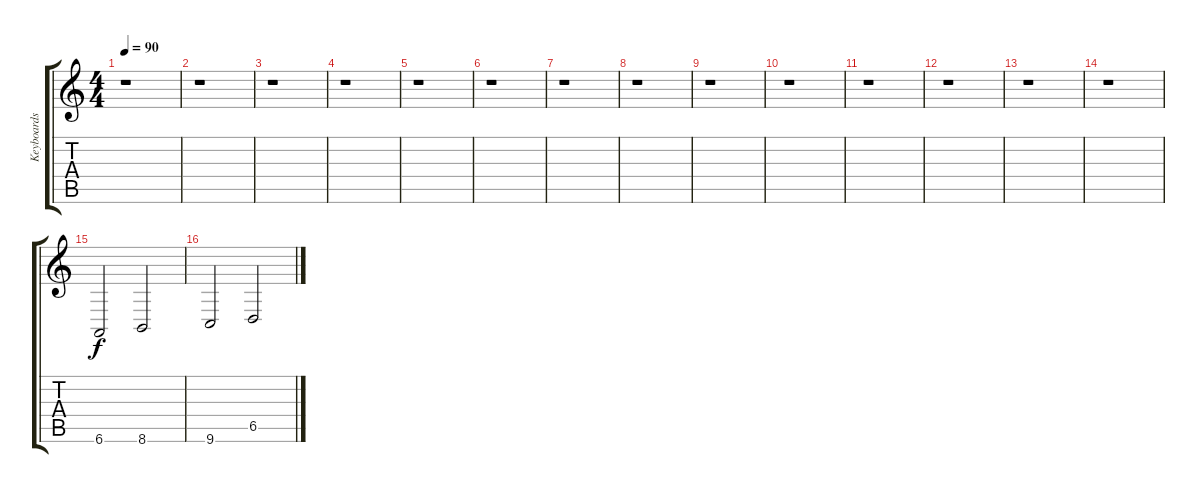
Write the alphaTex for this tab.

\track ("Keyboards" "Keyboards") {instrument pad4choir}
\staff {score tabs}
\tuning (Eb4 Bb3 Gb3 Db3 Ab2 Eb2) {hide}
\ts (4 4)
\tempo 90
\clef g2
\ks c
r.1{dy f} |
r.1 |
r.1 |
r.1 |
r.1 |
r.1 |
r.1 |
r.1 |
r.1 |
r.1 |
r.1 |
r.1 |
r.1 |
r.1 |
6.6.2{volume 8} 8.6.2 |
9.6.2 6.5.2
